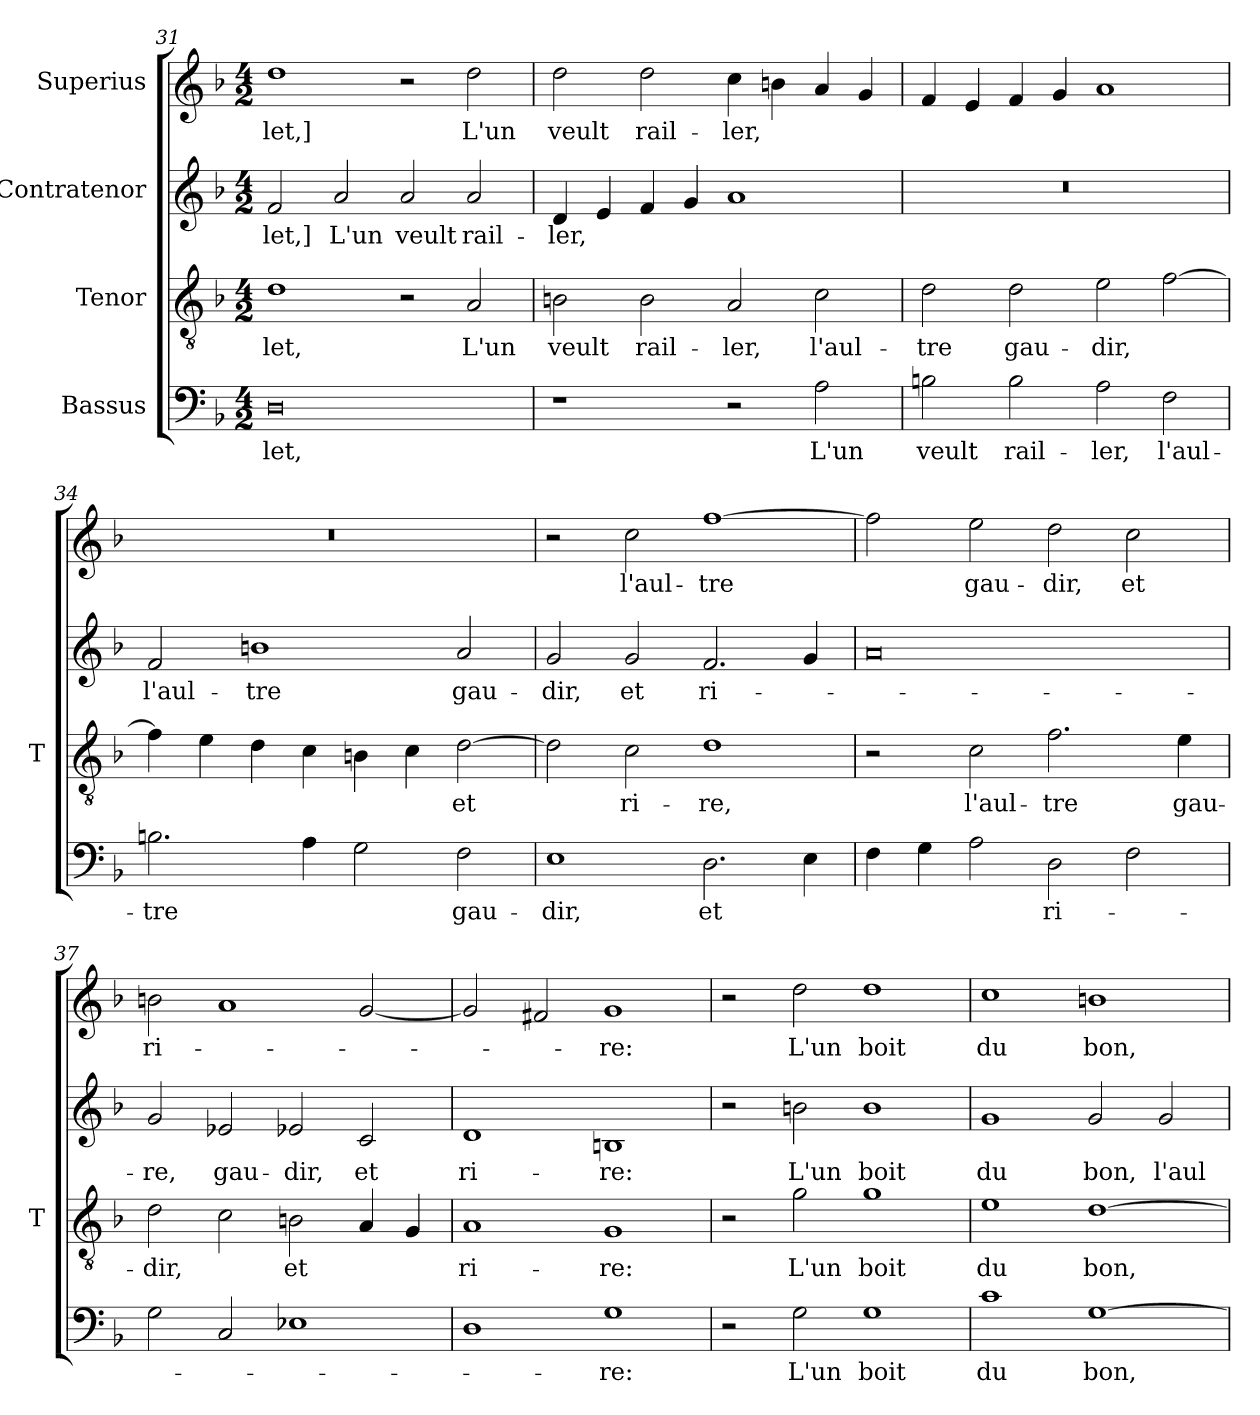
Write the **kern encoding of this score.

**kern	**text	**kern	**text	**kern	**text	**kern	**text
*part4	*part4	*part3	*part3	*part2	*part2	*part1	*part1
*staff4	*staff4	*staff3	*staff3	*staff2	*staff2	*staff1	*staff1
*I"Bassus	*	*I"Tenor	*	*I"Contratenor	*	*I"Superius	*
*	*	*I'T	*	*	*	*	*
*clefF4	*	*clefGv2	*	*clefG2	*	*clefG2	*
*k[b-]	*	*k[b-]	*	*k[b-]	*	*k[b-]	*
*M4/2	*	*M4/2	*	*M4/2	*	*M4/2	*
=31	=31	=31	=31	=31	=31	=31	=31
0D	-let,	1d	-let,	2f	-let,]	1dd	-let,]
.	.	.	.	2a	-L'un	.	.
.	.	2r	.	2a	-veult	2r	.
.	.	2A	-L'un	2a	rail-	2dd	-L'un
=32	=32	=32	=32	=32	=32	=32	=32
1r	.	2Bn	-veult	4d	-ler,	2dd	-veult
.	.	.	.	4e	.	.	.
.	.	2B	rail-	4f	.	2dd	rail-
.	.	.	.	4g	.	.	.
2r	.	2A	-ler,	1a	.	4cc	-ler,
.	.	.	.	.	.	4b	.
2A	-L'un	2c	l'aul-	.	.	4a	.
.	.	.	.	.	.	4g	.
=33	=33	=33	=33	=33	=33	=33	=33
2B	-veult	2d	-tre	0r	.	4f	.
.	.	.	.	.	.	4e	.
2B	rail-	2d	gau-	.	.	4f	.
.	.	.	.	.	.	4g	.
2A	-ler,	2e	-dir,	.	.	1a	.
2F	l'aul-	[2f	.	.	.	.	.
=34	=34	=34	=34	=34	=34	=34	=34
2.B	-tre	4f]	.	2f	l'aul-	0r	.
.	.	4e	.	.	.	.	.
.	.	4d	.	1b	-tre	.	.
4A	.	4c	.	.	.	.	.
2G	.	4Bn	.	.	.	.	.
.	.	4c	.	.	.	.	.
2F	gau-	[2d	-et	2a	gau-	.	.
=35	=35	=35	=35	=35	=35	=35	=35
1E	-dir,	2d]	.	2g	-dir,	2r	.
.	.	2c	ri-	2g	-et	2cc	l'aul-
2.D	-et	1d	-re,	2.f	ri-	[1ff	-tre
4E	.	.	.	4g	.	.	.
=36	=36	=36	=36	=36	=36	=36	=36
4F	.	2r	.	0a	.	2ff]	.
4G	.	.	.	.	.	.	.
2A	.	2c	l'aul-	.	.	2ee	gau-
2D	ri-	2.f	-tre	.	.	2dd	-dir,
2F	.	.	.	.	.	2cc	-et
.	.	4e	gau-	.	.	.	.
=37	=37	=37	=37	=37	=37	=37	=37
2G	.	2d	-dir,	2g	-re,	2b	ri-
2C	.	2c	.	2e-X	gau-	1a	.
1E-X	.	2Bn	-et	2e-X	-dir,	.	.
.	.	4A	.	2c	-et	[2g	.
.	.	4G	.	.	.	.	.
=38	=38	=38	=38	=38	=38	=38	=38
1D	.	1A	ri-	1d	ri-	2g]	.
.	.	.	.	.	.	2f#X	.
1G	-re:	1G	-re:	1B	-re:	1g	-re:
=39	=39	=39	=39	=39	=39	=39	=39
2r	.	2r	.	2r	.	2r	.
2G	-L'un	2g	-L'un	2b	-L'un	2dd	-L'un
1G	-boit	1g	-boit	1b	-boit	1dd	-boit
=40	=40	=40	=40	=40	=40	=40	=40
1c	-du	1e	-du	1g	-du	1cc	-du
[1G	-bon,	[1d	-bon,	2g	-bon,	1b	-bon,
.	.	.	.	2g	l'aul-	.	.
=	=	=	=	=	=	=	=
*-	*-	*-	*-	*-	*-	*-	*-
